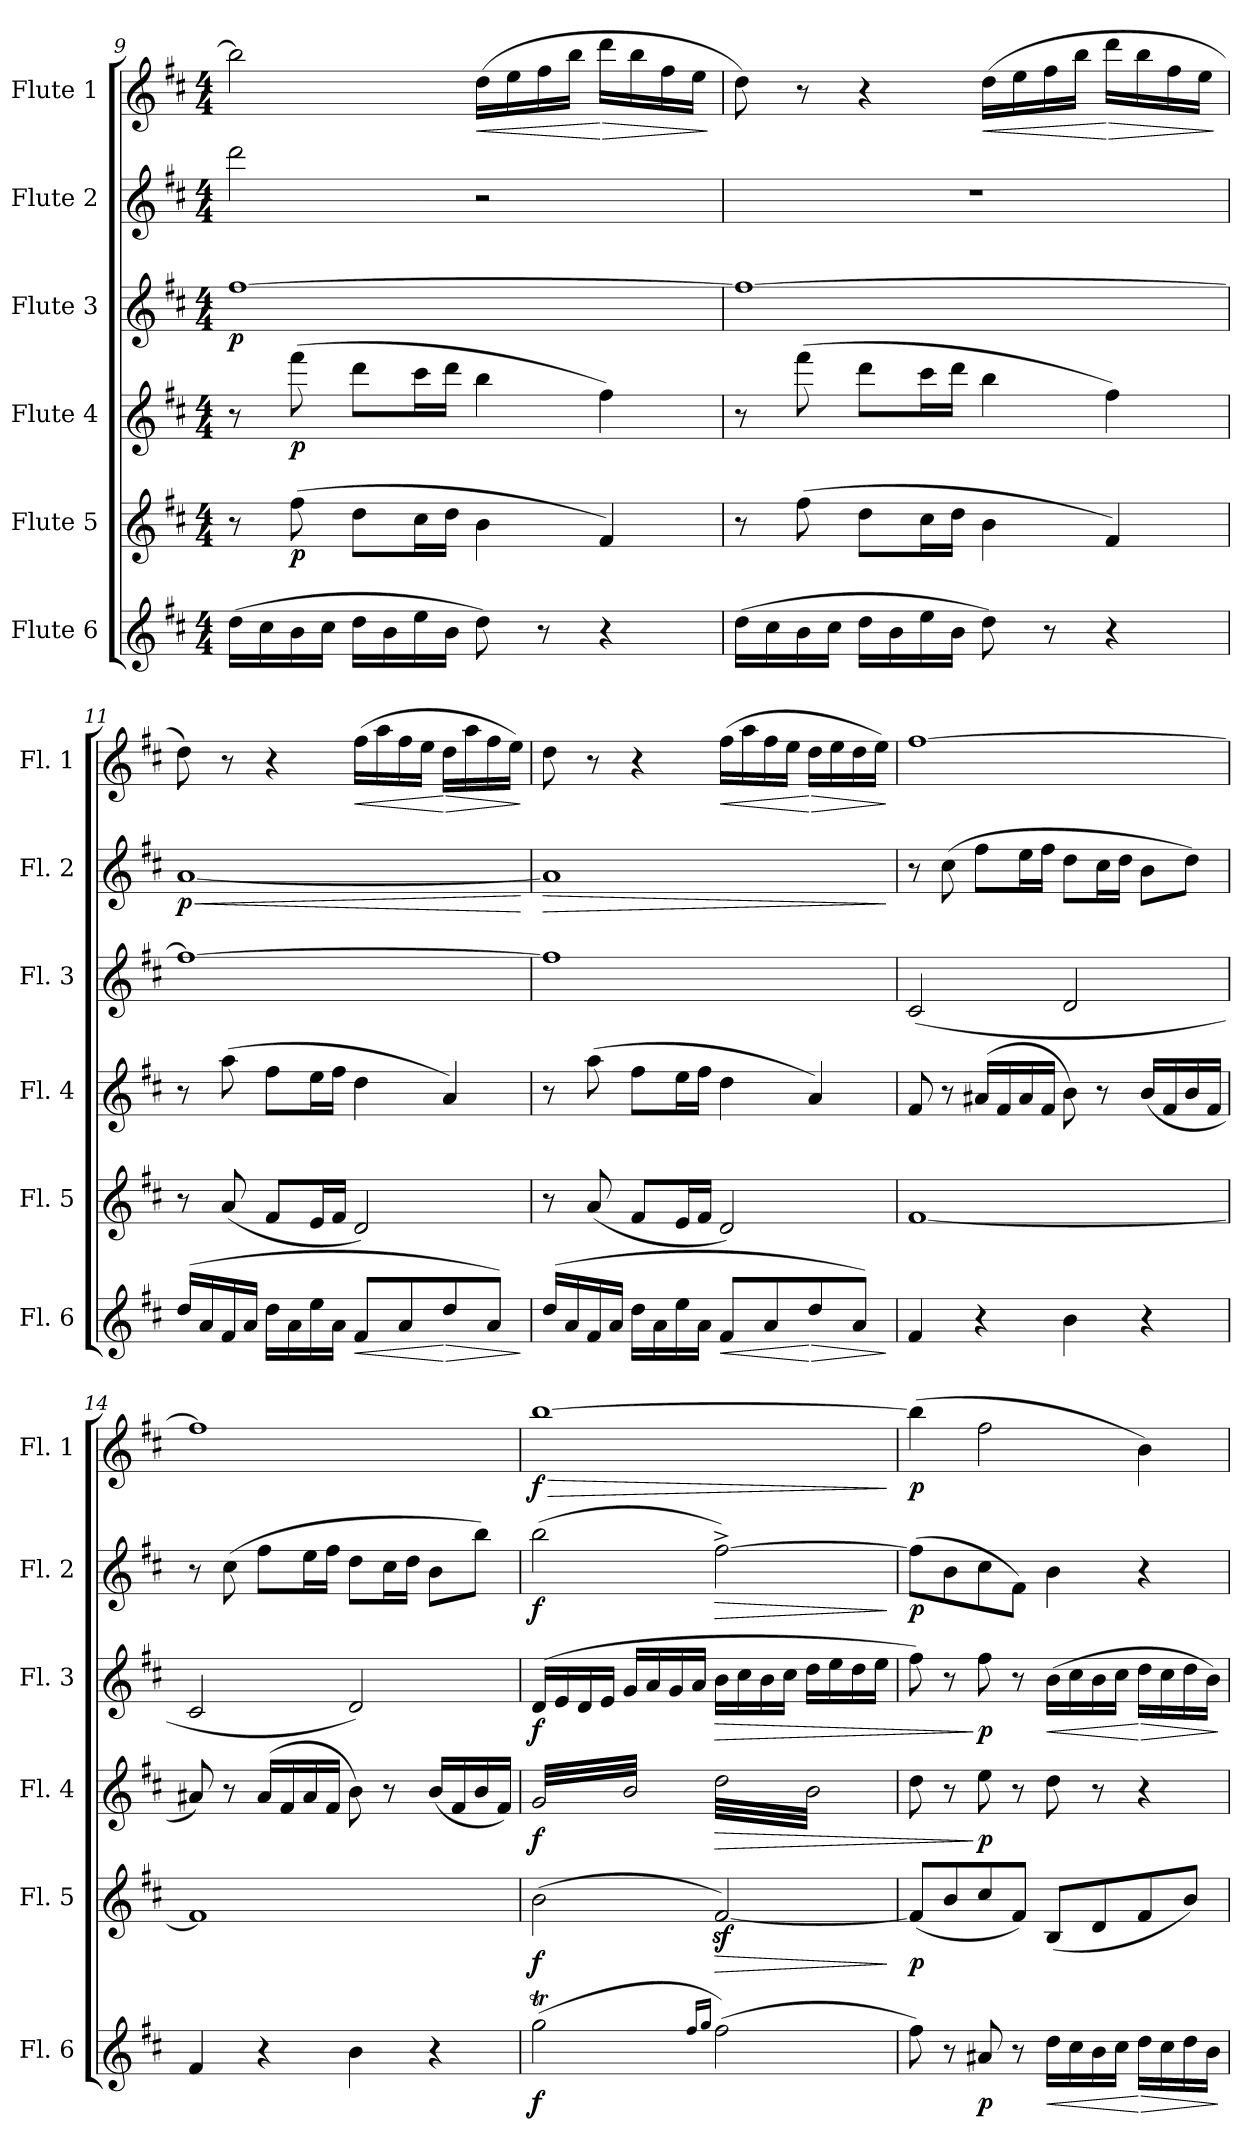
**kern	**dynam	**kern	**dynam	**kern	**dynam	**kern	**dynam	**kern	**dynam	**kern	**dynam
*part6	*part6	*part5	*part5	*part4	*part4	*part3	*part3	*part2	*part2	*part1	*part1
*staff6	*staff6	*staff5	*staff5	*staff4	*staff4	*staff3	*staff3	*staff2	*staff2	*staff1	*staff1
*I"Flute 6	*	*I"Flute 5	*	*I"Flute 4	*	*I"Flute 3	*	*I"Flute 2	*	*I"Flute 1	*
*I'Fl. 6	*	*I'Fl. 5	*	*I'Fl. 4	*	*I'Fl. 3	*	*I'Fl. 2	*	*I'Fl. 1	*
*clefG2	*	*clefG2	*	*clefG2	*	*clefG2	*	*clefG2	*	*clefG2	*
*k[f#c#]	*	*k[f#c#]	*	*k[f#c#]	*	*k[f#c#]	*	*k[f#c#]	*	*k[f#c#]	*
*M4/4	*	*M4/4	*	*M4/4	*	*M4/4	*	*M4/4	*	*M4/4	*
=9	=9	=9	=9	=9	=9	=9	=9	=9	=9	=9	=9
!	!	!	!	!	!	!	!LO:DY:b	!	!	!	!
(>16dd\LL	.	8r	.	8r	.	[1ff#	p	2ddd\	.	2bb\]	.
16cc#\	.	.	.	.	.	.	.	.	.	.	.
!	!	!	!LO:DY:b	!	!LO:DY:b	!	!	!	!	!	!
16b\	.	(>8ff#\	p	(>8fff#\	p	.	.	.	.	.	.
16cc#\JJ	.	.	.	.	.	.	.	.	.	.	.
16dd\LL	.	8dd\L	.	8ddd\L	.	.	.	.	.	.	.
16b\	.	.	.	.	.	.	.	.	.	.	.
16ee\	.	16cc#\L	.	16ccc#\L	.	.	.	.	.	.	.
16b\JJ	.	16dd\JJ	.	16ddd\JJ	.	.	.	.	.	.	.
!	!	!	!	!	!	!	!	!	!	!	!LO:HP:b
8dd\)	.	4b\	.	4bb\	.	.	.	2r	.	(>16dd\LL	<
.	.	.	.	.	.	.	.	.	.	16ee\	.
8r	.	.	.	.	.	.	.	.	.	16ff#\	.
.	.	.	.	.	.	.	.	.	.	16bb\JJ	.
!	!	!	!	!	!	!	!	!	!	!	!LO:HP:n=1:b
4r	.	4f#/)	.	4ff#\)	.	.	.	.	.	16ddd\LL	[ >
.	.	.	.	.	.	.	.	.	.	16bb\	.
.	.	.	.	.	.	.	.	.	.	16ff#\	.
.	.	.	.	.	.	.	.	.	.	16ee\JJ	.
.	.	.	.	.	.	.	.	.	.	.	]
!!LO:PB:g=z
=10	=10	=10	=10	=10	=10	=10	=10	=10	=10	=10	=10
(>16dd\LL	.	8r	.	8r	.	1ff#_	.	1r	.	8dd\)	.
16cc#\	.	.	.	.	.	.	.	.	.	.	.
16b\	.	(>8ff#\	.	(>8fff#\	.	.	.	.	.	8r	.
16cc#\JJ	.	.	.	.	.	.	.	.	.	.	.
16dd\LL	.	8dd\L	.	8ddd\L	.	.	.	.	.	4r	.
16b\	.	.	.	.	.	.	.	.	.	.	.
16ee\	.	16cc#\L	.	16ccc#\L	.	.	.	.	.	.	.
16b\JJ	.	16dd\JJ	.	16ddd\JJ	.	.	.	.	.	.	.
!	!	!	!	!	!	!	!	!	!	!	!LO:HP:b
8dd\)	.	4b\	.	4bb\	.	.	.	.	.	(>16dd\LL	<
.	.	.	.	.	.	.	.	.	.	16ee\	.
8r	.	.	.	.	.	.	.	.	.	16ff#\	.
.	.	.	.	.	.	.	.	.	.	16bb\JJ	.
!	!	!	!	!	!	!	!	!	!	!	!LO:HP:n=1:b
4r	.	4f#/)	.	4ff#\)	.	.	.	.	.	16ddd\LL	[ >
.	.	.	.	.	.	.	.	.	.	16bb\	.
.	.	.	.	.	.	.	.	.	.	16ff#\	.
.	.	.	.	.	.	.	.	.	.	16ee\JJ	.
.	.	.	.	.	.	.	.	.	.	.	]
=11	=11	=11	=11	=11	=11	=11	=11	=11	=11	=11	=11
!	!	!	!	!	!	!	!	!	!LO:HP:b	!	!
!	!	!	!	!	!	!	!	!	!LO:DY:n=1:b	!	!
(>16dd/LL	.	8r	.	8r	.	1ff#_	.	[1a	< p	8dd\)	.
16a/	.	.	.	.	.	.	.	.	.	.	.
16f#/	.	(<8a/	.	(>8aa\	.	.	.	.	.	8r	.
16a/JJ	.	.	.	.	.	.	.	.	.	.	.
16dd\LL	.	8f#/L	.	8ff#\L	.	.	.	.	.	4r	.
16a\	.	.	.	.	.	.	.	.	.	.	.
16ee\	.	16e/L	.	16ee\L	.	.	.	.	.	.	.
16a\JJ	.	16f#/JJ	.	16ff#\JJ	.	.	.	.	.	.	.
!	!LO:HP:b	!	!	!	!	!	!	!	!	!	!LO:HP:b
8f#/L	<	2d/)	.	4dd\	.	.	.	.	.	(>16ff#\LL	<
.	.	.	.	.	.	.	.	.	.	16aa\	.
8a/	.	.	.	.	.	.	.	.	.	16ff#\	.
.	.	.	.	.	.	.	.	.	.	16ee\JJ	.
!	!LO:HP:n=1:b	!	!	!	!	!	!	!	!	!	!LO:HP:n=1:b
8dd/	[ >	.	.	4a/)	.	.	.	.	.	16dd\LL	[ >
.	.	.	.	.	.	.	.	.	.	16aa\	.
8a/J)	.	.	.	.	.	.	.	.	.	16ff#\	.
.	.	.	.	.	.	.	.	.	.	16ee\JJ)	.
.	]	.	.	.	.	.	.	.	[	.	]
=12	=12	=12	=12	=12	=12	=12	=12	=12	=12	=12	=12
!	!	!	!	!	!	!	!	!	!LO:HP:b	!	!
(>16dd/LL	.	8r	.	8r	.	1ff#]	.	1a]	>	8dd\	.
16a/	.	.	.	.	.	.	.	.	.	.	.
16f#/	.	(<8a/	.	(>8aa\	.	.	.	.	.	8r	.
16a/JJ	.	.	.	.	.	.	.	.	.	.	.
16dd\LL	.	8f#/L	.	8ff#\L	.	.	.	.	.	4r	.
16a\	.	.	.	.	.	.	.	.	.	.	.
16ee\	.	16e/L	.	16ee\L	.	.	.	.	.	.	.
16a\JJ	.	16f#/JJ	.	16ff#\JJ	.	.	.	.	.	.	.
!	!LO:HP:b	!	!	!	!	!	!	!	!	!	!LO:HP:b
8f#/L	<	2d/)	.	4dd\	.	.	.	.	.	(>16ff#\LL	<
.	.	.	.	.	.	.	.	.	.	16aa\	.
8a/	.	.	.	.	.	.	.	.	.	16ff#\	.
.	.	.	.	.	.	.	.	.	.	16ee\JJ	.
!	!LO:HP:n=1:b	!	!	!	!	!	!	!	!	!	!LO:HP:n=1:b
8dd/	[ >	.	.	4a/)	.	.	.	.	.	16dd\LL	[ >
.	.	.	.	.	.	.	.	.	.	16ee\	.
8a/J)	.	.	.	.	.	.	.	.	.	16dd\	.
.	.	.	.	.	.	.	.	.	.	16ee\JJ)	.
.	]	.	.	.	.	.	.	.	]	.	]
!!LO:LB:g=z
=13	=13	=13	=13	=13	=13	=13	=13	=13	=13	=13	=13
4f#/	.	[1f#	.	8f#/	.	(>2c#/	.	8r	.	[1ff#	.
.	.	.	.	8r	.	.	.	(>8cc#\	.	.	.
4r	.	.	.	(<16a#X/LL	.	.	.	8ff#\L	.	.	.
.	.	.	.	16f#/	.	.	.	.	.	.	.
.	.	.	.	16a#/	.	.	.	16ee\L	.	.	.
.	.	.	.	16f#/JJ	.	.	.	16ff#\JJ	.	.	.
4b\	.	.	.	8b\)	.	2d/	.	8dd\L	.	.	.
.	.	.	.	8r	.	.	.	16cc#\L	.	.	.
.	.	.	.	.	.	.	.	16dd\JJ	.	.	.
4r	.	.	.	(<16b/LL	.	.	.	8b\L	.	.	.
.	.	.	.	16f#/	.	.	.	.	.	.	.
.	.	.	.	16b/	.	.	.	8dd\J)	.	.	.
.	.	.	.	16f#/JJ	.	.	.	.	.	.	.
=14	=14	=14	=14	=14	=14	=14	=14	=14	=14	=14	=14
4f#/	.	1f#]	.	8a#X/)	.	2c#/	.	8r	.	1ff#]	.
.	.	.	.	8r	.	.	.	(>8cc#\	.	.	.
4r	.	.	.	(<16a#/LL	.	.	.	8ff#\L	.	.	.
.	.	.	.	16f#/	.	.	.	.	.	.	.
.	.	.	.	16a#/	.	.	.	16ee\L	.	.	.
.	.	.	.	16f#/JJ	.	.	.	16ff#\JJ	.	.	.
4b\	.	.	.	8b\)	.	2d/)	.	8dd\L	.	.	.
.	.	.	.	8r	.	.	.	16cc#\L	.	.	.
.	.	.	.	.	.	.	.	16dd\JJ	.	.	.
4r	.	.	.	(<16b/LL	.	.	.	8b\L	.	.	.
.	.	.	.	16f#/	.	.	.	.	.	.	.
.	.	.	.	16b/	.	.	.	8bb\J)	.	.	.
.	.	.	.	16f#/JJ)	.	.	.	.	.	.	.
=15	=15	=15	=15	=15	=15	=15	=15	=15	=15	=15	=15
!	!LO:DY:b	!	!LO:DY:b	!	!LO:DY:b	!	!LO:DY:b	!	!LO:DY:b	!	!LO:HP:b
!	!	!	!	!	!	!	!	!	!	!	!LO:DY:n=1:b
*	*	*	*	*tremolo	*	*	*	*	*	*	*
(<2ggT\	f	(>2b\	f	32g/LLL	f	(>16d/LL	f	(>2bb\	f	[1bb	> f
.	.	.	.	32b/	.	.	.	.	.	.	.
.	.	.	.	32g/	.	16e/	.	.	.	.	.
.	.	.	.	32b/	.	.	.	.	.	.	.
.	.	.	.	32g/	.	16d/	.	.	.	.	.
.	.	.	.	32b/	.	.	.	.	.	.	.
.	.	.	.	32g/	.	16e/JJ	.	.	.	.	.
.	.	.	.	32b/	.	.	.	.	.	.	.
.	.	.	.	32g/	.	16g/LL	.	.	.	.	.
.	.	.	.	32b/	.	.	.	.	.	.	.
.	.	.	.	32g/	.	16a/	.	.	.	.	.
.	.	.	.	32b/	.	.	.	.	.	.	.
.	.	.	.	32g/	.	16g/	.	.	.	.	.
.	.	.	.	32b/	.	.	.	.	.	.	.
.	.	.	.	32g/	.	16a/JJ	.	.	.	.	.
.	.	.	.	32b/JJJ	.	.	.	.	.	.	.
16qff#/LL	.	.	.	.	.	.	.	.	.	.	.
16qgg/JJ	.	.	.	.	.	.	.	.	.	.	.
!	!	!	!LO:HP:b	!	!LO:HP:b	!	!LO:HP:b	!	!LO:HP:b	!	!
(>2ff#\)	.	[2f#z</)	>	32dd\LLL	>	16b\LL	>	[2ff#^\)	>	.	.
.	.	.	.	32b\	.	.	.	.	.	.	.
.	.	.	.	32dd\	.	16cc#\	.	.	.	.	.
.	.	.	.	32b\	.	.	.	.	.	.	.
.	.	.	.	32dd\	.	16b\	.	.	.	.	.
.	.	.	.	32b\	.	.	.	.	.	.	.
.	.	.	.	32dd\	.	16cc#\JJ	.	.	.	.	.
.	.	.	.	32b\	.	.	.	.	.	.	.
.	.	.	.	32dd\	.	16dd\LL	.	.	.	.	.
.	.	.	.	32b\	.	.	.	.	.	.	.
.	.	.	.	32dd\	.	16ee\	.	.	.	.	.
.	.	.	.	32b\	.	.	.	.	.	.	.
.	.	.	.	32dd\	.	16dd\	.	.	.	.	.
.	.	.	.	32b\	.	.	.	.	.	.	.
.	.	.	.	32dd\	.	16ee\JJ	.	.	.	.	.
.	.	.	.	32b\JJJ	.	.	.	.	.	.	.
*	*	*	*	*Xtremolo	*	*	*	*	*	*	*
.	.	.	]	.	.	.	.	.	]	.	]
!!LO:PB:g=z
=16	=16	=16	=16	=16	=16	=16	=16	=16	=16	=16	=16
!	!	!	!LO:DY:b	!	!	!	!	!	!LO:DY:b	!	!LO:DY:b
8ff#\)	.	(<8f#/L]	p	8dd\	.	8ff#\)	.	(>8ff#\L]	p	(>4bb\]	p
.	.	.	.	.	.	.	.	.	.	.	.
.	.	.	.	.	.	.	.	.	.	.	.
.	.	.	.	.	.	.	.	.	.	.	.
8r	.	8b/	.	8r	.	8r	.	8b\	.	.	.
.	.	.	.	.	.	.	.	.	.	.	.
.	.	.	.	.	.	.	.	.	.	.	.
.	.	.	.	.	.	.	.	.	.	.	.
!	!LO:DY:b	!	!	!	!LO:DY:n=1:b	!	!LO:DY:n=1:b	!	!	!	!
8a#X/	p	8cc#/	.	8ee\	] p	8ff#\	] p	8cc#\	.	2ff#\	.
8r	.	8f#/J)	.	8r	.	8r	.	8f#\J)	.	.	.
!	!LO:HP:b	!	!	!	!	!	!LO:HP:b	!	!	!	!
16dd\LL	<	(<8B/L	.	8dd\	.	(>16b\LL	<	4b\	.	.	.
16cc#\	.	.	.	.	.	16cc#\	.	.	.	.	.
16b\	.	8d/	.	8r	.	16b\	.	.	.	.	.
16cc#\JJ	.	.	.	.	.	16cc#\JJ	.	.	.	.	.
!	!LO:HP:n=1:b	!	!	!	!	!	!LO:HP:n=1:b	!	!	!	!
16dd\LL	[ >	8f#/	.	4r	.	16dd\LL	[ >	4r	.	4b\)	.
16cc#\	.	.	.	.	.	16cc#\	.	.	.	.	.
16dd\	.	8b/J)	.	.	.	16dd\	.	.	.	.	.
16b\JJ	.	.	.	.	.	16b\JJ)	.	.	.	.	.
.	]	.	.	.	.	.	]	.	.	.	.
=	=	=	=	=	=	=	=	=	=	=	=
*-	*-	*-	*-	*-	*-	*-	*-	*-	*-	*-	*-
